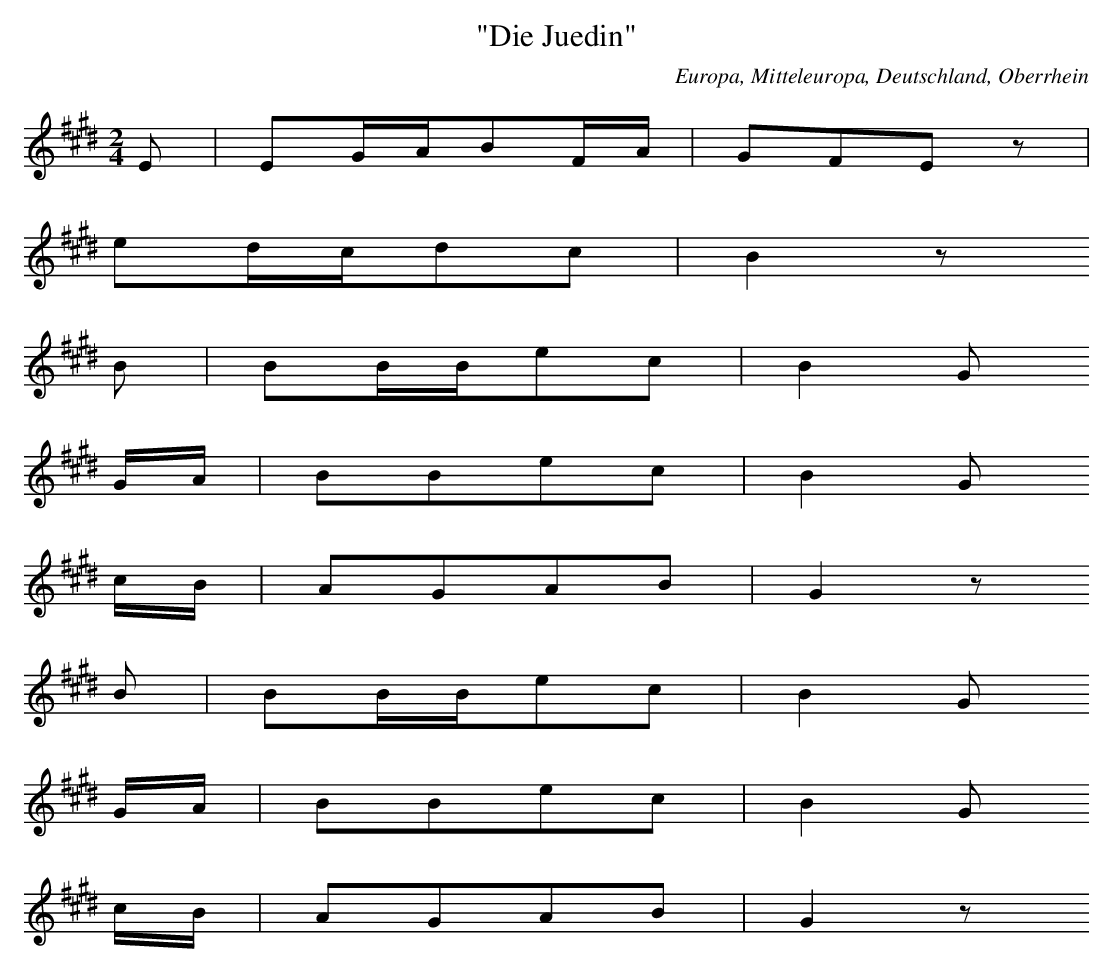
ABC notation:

X:1
T: "Die Juedin"
O: Europa, Mitteleuropa, Deutschland, Oberrhein
M: 2/4
L: 1/16
K: E
E2 | E2GAB2FA | G2F2E2z2 |
e2dcd2c2 | B4z2
B2 | B2BBe2c2 | B4G2
GA | B2B2e2c2 | B4G2
cB | A2G2A2B2 | G4z2
B2 | B2BBe2c2 | B4G2
GA | B2B2e2c2 | B4G2
cB | A2G2A2B2 | G4z2
